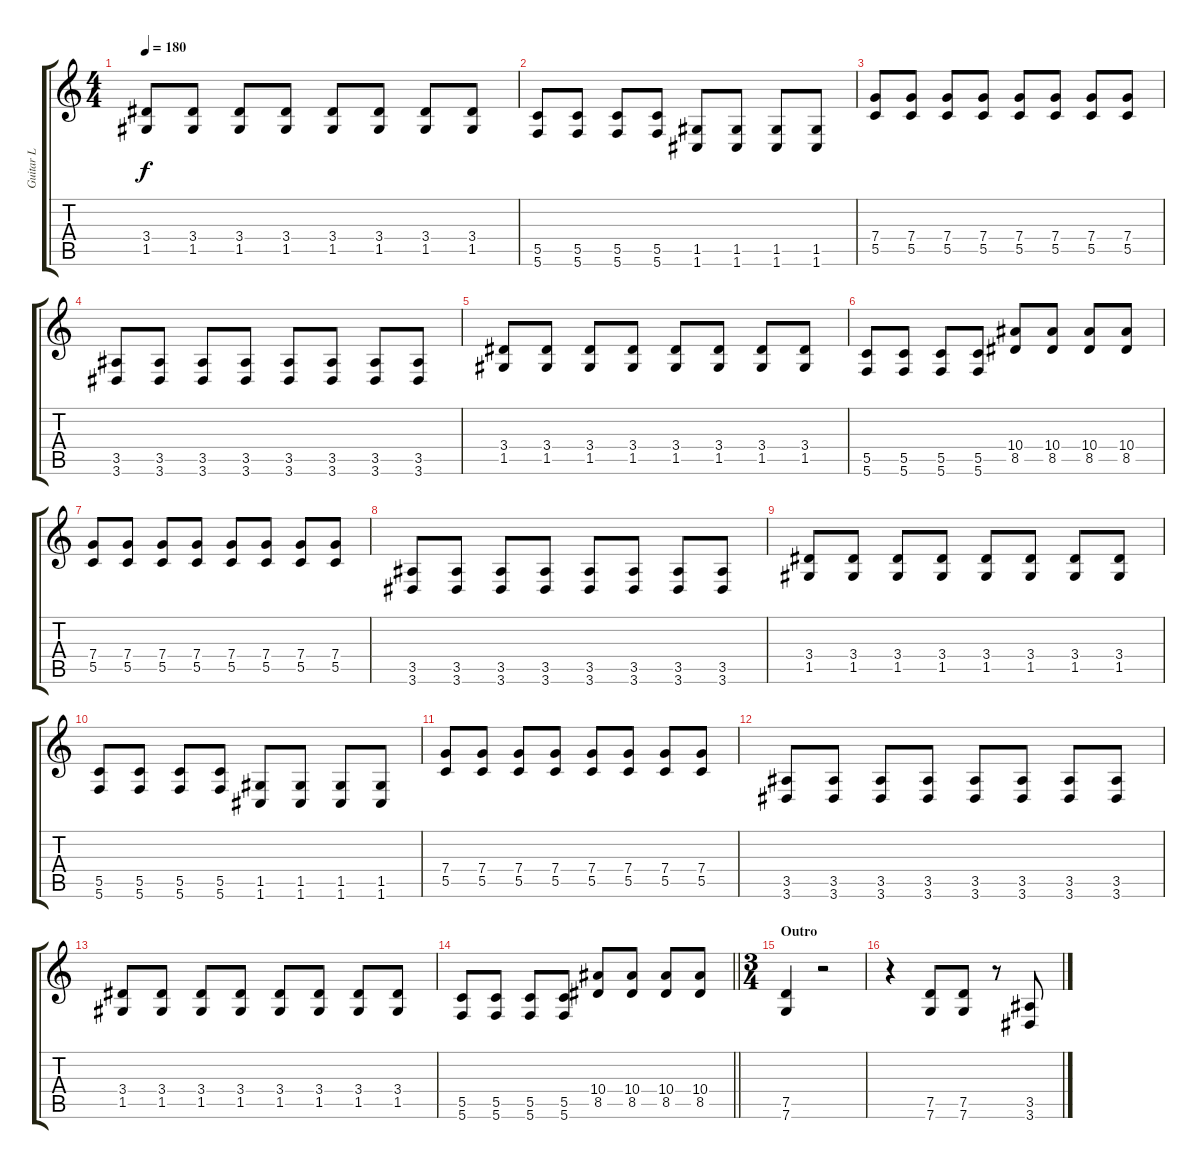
\track ("Guitar L" "Guitar L") {instrument distortionguitar}
\staff {score tabs}
\tuning (D4 A3 F3 C3 G2 C2) {hide}
\ts (4 4)
\tempo 180
\clef g2
\ks c
(3.4 1.5).8{dy f} (3.4 1.5).8 (3.4 1.5).8 (3.4 1.5).8 (3.4 1.5).8 (3.4 1.5).8 (3.4 1.5).8 (3.4 1.5).8 |
(5.5 5.6).8 (5.5 5.6).8 (5.5 5.6).8 (5.5 5.6).8 (1.5 1.6).8 (1.5 1.6).8 (1.5 1.6).8 (1.5 1.6).8 |
(7.4 5.5).8 (7.4 5.5).8 (7.4 5.5).8 (7.4 5.5).8 (7.4 5.5).8 (7.4 5.5).8 (7.4 5.5).8 (7.4 5.5).8 |
(3.5 3.6).8 (3.5 3.6).8 (3.5 3.6).8 (3.5 3.6).8 (3.5 3.6).8 (3.5 3.6).8 (3.5 3.6).8 (3.5 3.6).8 |
(3.4 1.5).8 (3.4 1.5).8 (3.4 1.5).8 (3.4 1.5).8 (3.4 1.5).8 (3.4 1.5).8 (3.4 1.5).8 (3.4 1.5).8 |
(5.5 5.6).8 (5.5 5.6).8 (5.5 5.6).8 (5.5 5.6).8 (10.4 8.5).8 (10.4 8.5).8 (10.4 8.5).8 (10.4 8.5).8 |
(7.4 5.5).8 (7.4 5.5).8 (7.4 5.5).8 (7.4 5.5).8 (7.4 5.5).8 (7.4 5.5).8 (7.4 5.5).8 (7.4 5.5).8 |
(3.5 3.6).8 (3.5 3.6).8 (3.5 3.6).8 (3.5 3.6).8 (3.5 3.6).8 (3.5 3.6).8 (3.5 3.6).8 (3.5 3.6).8 |
(3.4 1.5).8 (3.4 1.5).8 (3.4 1.5).8 (3.4 1.5).8 (3.4 1.5).8 (3.4 1.5).8 (3.4 1.5).8 (3.4 1.5).8 |
(5.5 5.6).8 (5.5 5.6).8 (5.5 5.6).8 (5.5 5.6).8 (1.5 1.6).8 (1.5 1.6).8 (1.5 1.6).8 (1.5 1.6).8 |
(7.4 5.5).8 (7.4 5.5).8 (7.4 5.5).8 (7.4 5.5).8 (7.4 5.5).8 (7.4 5.5).8 (7.4 5.5).8 (7.4 5.5).8 |
(3.5 3.6).8 (3.5 3.6).8 (3.5 3.6).8 (3.5 3.6).8 (3.5 3.6).8 (3.5 3.6).8 (3.5 3.6).8 (3.5 3.6).8 |
(3.4 1.5).8 (3.4 1.5).8 (3.4 1.5).8 (3.4 1.5).8 (3.4 1.5).8 (3.4 1.5).8 (3.4 1.5).8 (3.4 1.5).8 |
\barLineRight lightlight
(5.5 5.6).8 (5.5 5.6).8 (5.5 5.6).8 (5.5 5.6).8 (10.4 8.5).8 (10.4 8.5).8 (10.4 8.5).8 (10.4 8.5).8 |
\ts (3 4)
\section ("" "Outro")
(7.5 7.6).4 r.2 |
r.4 (7.5 7.6).8 (7.5 7.6).8 r.8 (3.5 3.6).8
